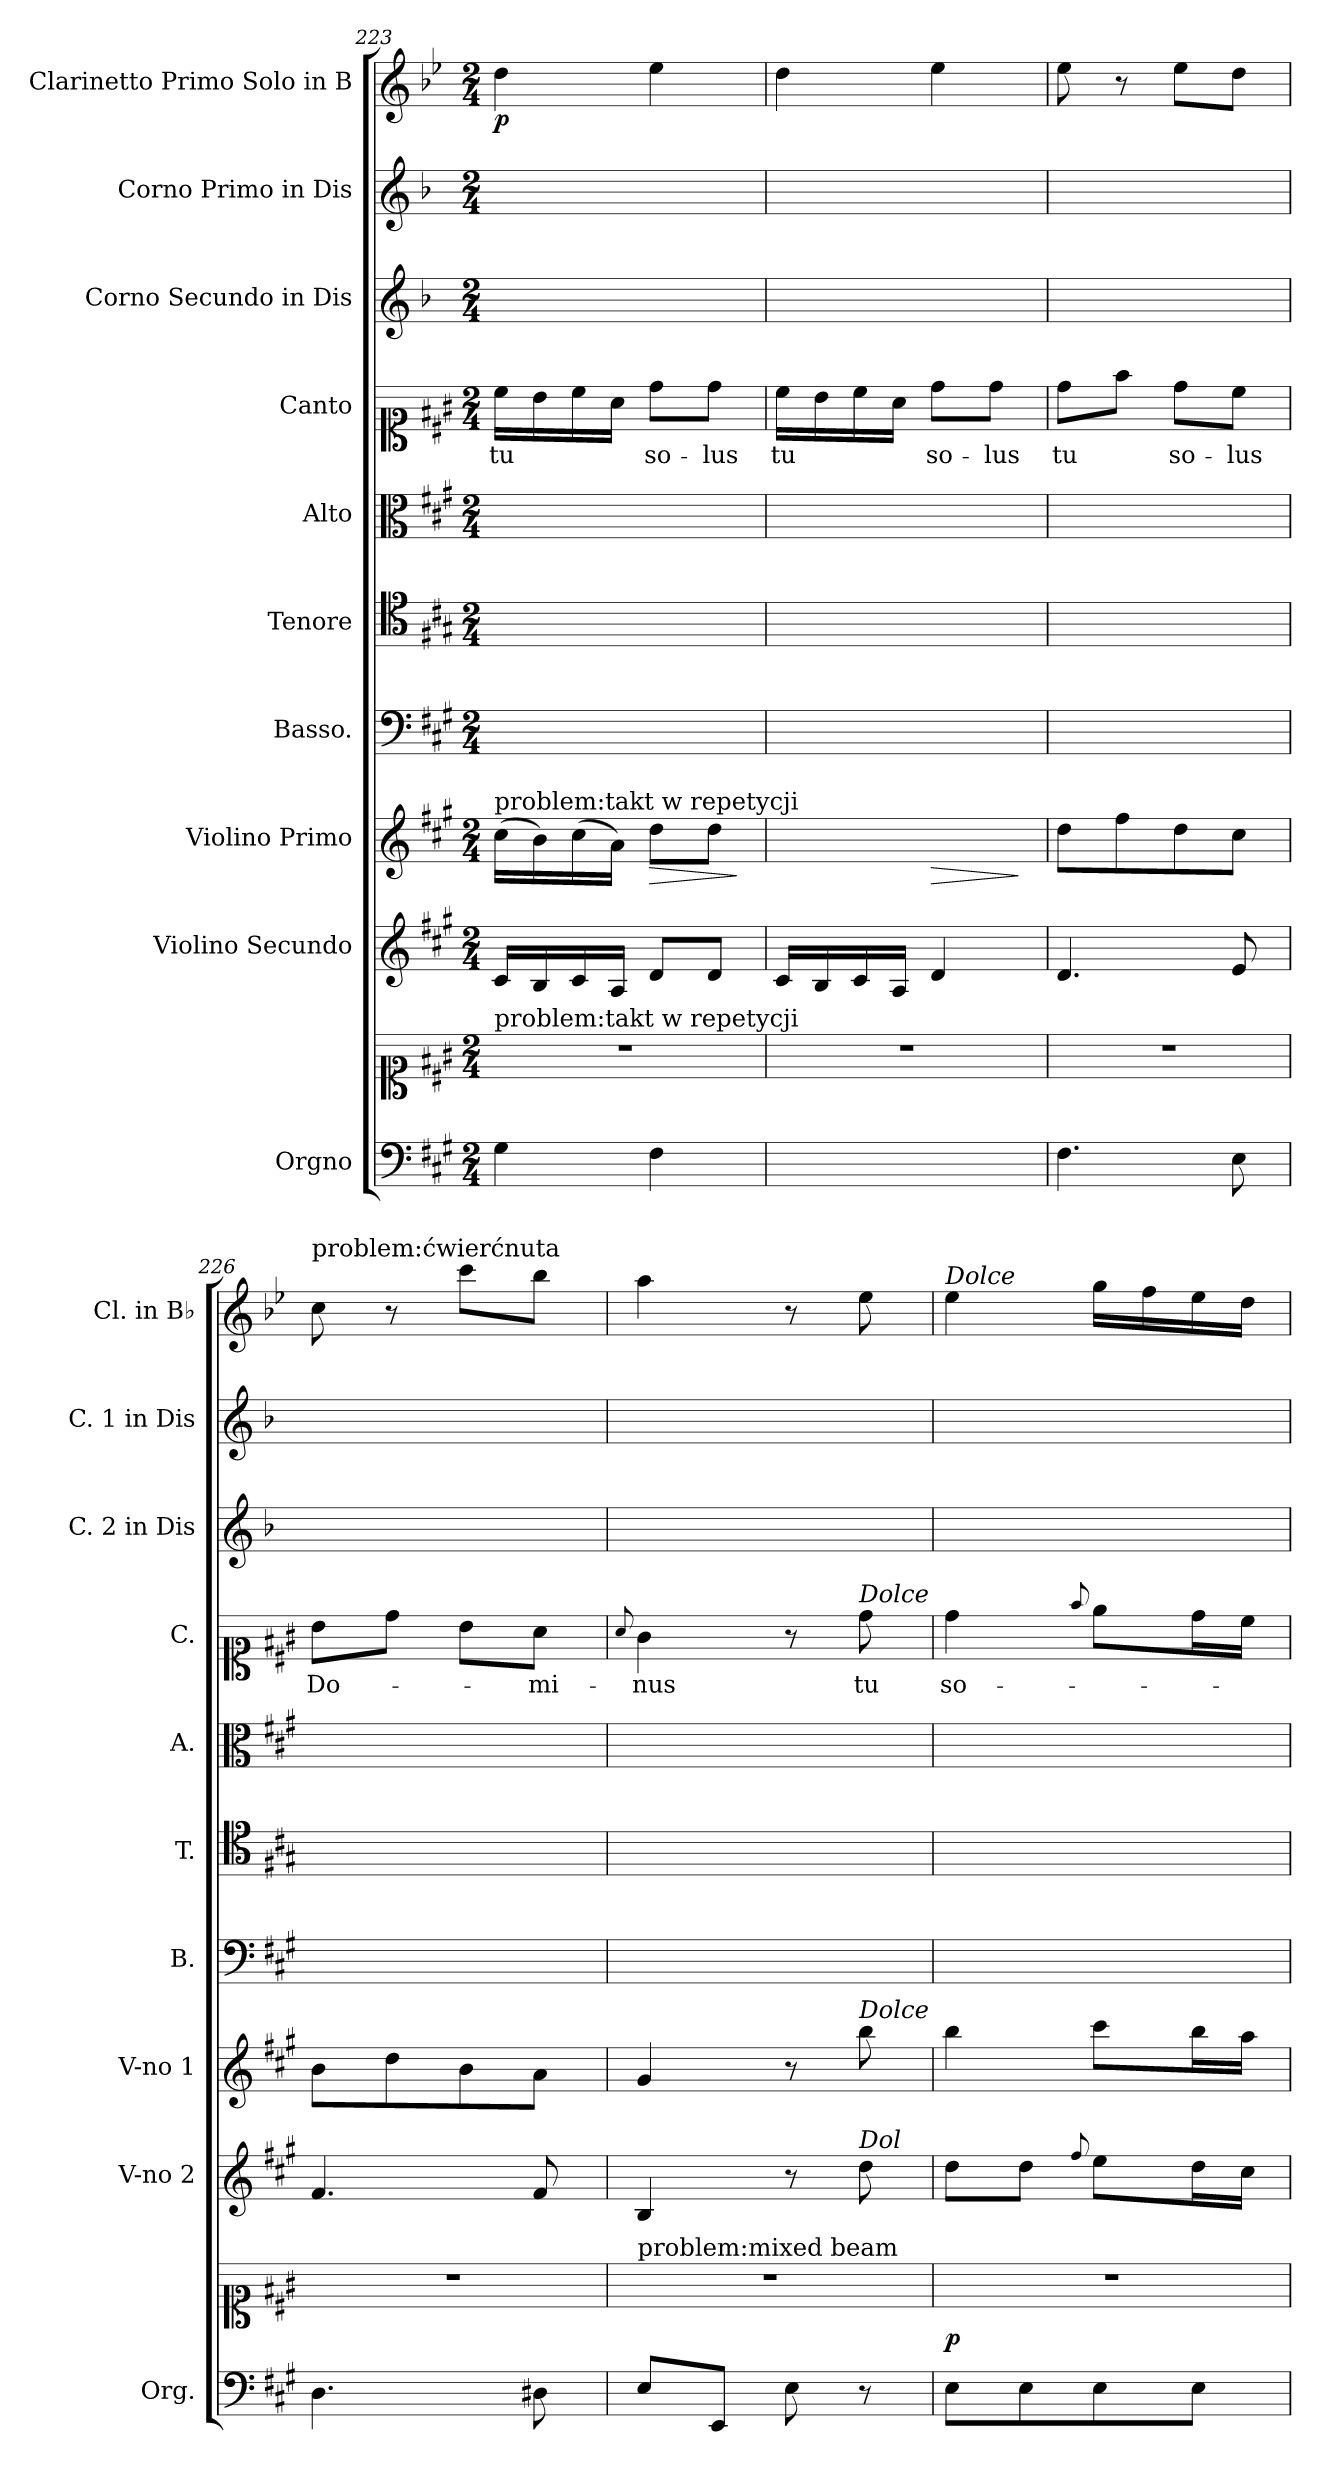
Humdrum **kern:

**kern	**kern	**dynam	**kern	**kern	**dynam	**kern	**kern	**kern	**kern	**text	**kern	**kern	**kern	**dynam
*part10	*part10	*part10	*part9	*part8	*part8	*part7	*part6	*part5	*part4	*part4	*part3	*part2	*part1	*part1
*staff11	*staff10	*staff10/11	*staff9	*staff8	*staff8	*staff7	*staff6	*staff5	*staff4	*staff4	*staff3	*staff2	*staff1	*staff1
*I"Orgno	*	*	*I"Violino Secundo	*I"Violino Primo	*	*I"Basso.	*I"Tenore	*I"Alto	*I"Canto	*	*I"Corno Secundo in Dis	*I"Corno Primo in Dis	*I"Clarinetto Primo Solo in B	*
*I'Org.	*	*	*I'V-no 2	*I'V-no 1	*	*I'B.	*I'T.	*I'A.	*I'C.	*	*I'C. 2 in Dis	*I'C. 1 in Dis	*I'Cl. in B♭	*
*clefF4	*clefC1	*	*clefG2	*clefG2	*	*clefF4	*clefC4	*clefC3	*clefC1	*	*clefG2	*clefG2	*clefG2	*
*	*	*	*	*	*	*	*	*	*	*	*ITrd5c8	*ITrd5c8	*ITrd1c1	*
*k[f#c#g#]	*k[f#c#g#]	*	*k[f#c#g#]	*k[f#c#g#]	*	*k[f#c#g#]	*k[f#c#g#]	*k[f#c#g#]	*k[f#c#g#]	*	*k[f#c#g#]	*k[f#c#g#]	*k[f#c#g#]	*
*M2/4	*M2/4	*	*M2/4	*M2/4	*	*M2/4	*M2/4	*M2/4	*M2/4	*	*M2/4	*M2/4	*M2/4	*
=223	=223	=223	=223	=223	=223	=223	=223	=223	=223	=223	=223	=223	=223	=223
!	!	!	!	!LO:TX:a:t=problem&colon;takt w repetycji	!	!	!	!	!	!	!	!	!	!
!	!LO:TX:a:t=problem&colon;takt w repetycji	!	!	!	!	!	!	!	!	!	!	!	!	!
4G#	2r	.	16c#LL	(16cc#LL	.	2ryy	2ryy	2ryy	16cc#LL	tu	2ryy	2ryy	4cc#	p
.	.	.	16B	16b)	.	.	.	.	16b	.	.	.	.	.
.	.	.	16c#	(16cc#	.	.	.	.	16cc#	.	.	.	.	.
.	.	.	16AJJ	16aJJ)	.	.	.	.	16aJJ	.	.	.	.	.
!	!	!	!	!	!LO:HP:b	!	!	!	!	!	!	!	!	!
4F#	.	.	8dL	8ddL	>	.	.	.	8ddL	so-	.	.	4dd	.
.	.	.	8dJ	8ddJ	.	.	.	.	8ddJ	-lus	.	.	.	.
.	.	.	.	.	]	.	.	.	.	.	.	.	.	.
=224	=224	=224	=224	=224	=224	=224	=224	=224	=224	=224	=224	=224	=224	=224
2ryy	2r	.	16c#LL	(16cc#LLyy	.	2ryy	2ryy	2ryy	16cc#LL	tu	2ryy	2ryy	4cc#	.
.	.	.	16B	16byy)	.	.	.	.	16b	.	.	.	.	.
.	.	.	16c#	(16cc#yy	.	.	.	.	16cc#	.	.	.	.	.
.	.	.	16AJJ	16aJJyy)	.	.	.	.	16aJJ	.	.	.	.	.
!	!	!	!	!	!LO:HP:b	!	!	!	!	!	!	!	!	!
.	.	.	4d	8ddLyy	>	.	.	.	8ddL	so-	.	.	4dd	.
.	.	.	.	8ddJyy	.	.	.	.	8ddJ	-lus	.	.	.	.
.	.	.	.	.	]	.	.	.	.	.	.	.	.	.
=225	=225	=225	=225	=225	=225	=225	=225	=225	=225	=225	=225	=225	=225	=225
4.F#	2r	.	4.d	8ddL	.	2ryy	2ryy	2ryy	8ddL	tu	2ryy	2ryy	8dd	.
.	.	.	.	8ff#	.	.	.	.	8ff#J	.	.	.	8r	.
.	.	.	.	8dd	.	.	.	.	8ddL	so-	.	.	8ddL	.
8E	.	.	8e	8cc#J	.	.	.	.	8cc#J	-lus	.	.	8cc#J	.
=226	=226	=226	=226	=226	=226	=226	=226	=226	=226	=226	=226	=226	=226	=226
!	!	!	!	!	!	!	!	!	!	!	!	!	!LO:TX:a:t=problem&colon;ćwierćnuta	!
4.D	2r	.	4.f#	8bL	.	2ryy	2ryy	2ryy	8bL	Do-	2ryy	2ryy	8b	.
.	.	.	.	8dd	.	.	.	.	8ddJ	.	.	.	8r	.
.	.	.	.	8b	.	.	.	.	8bL	.	.	.	8bbL	.
8D#X	.	.	8f#	8aJ	.	.	.	.	8aJ	-mi-	.	.	8aaJ	.
=227	=227	=227	=227	=227	=227	=227	=227	=227	=227	=227	=227	=227	=227	=227
.	.	.	.	.	.	.	.	.	8qqa/	.	.	.	.	.
!	!LO:TX:a:t=problem&colon;mixed beam	!	!	!	!	!	!	!	!	!	!	!	!	!
8EL	2r	.	4B	4g#	.	2ryy	2ryy	2ryy	4g#	-nus	2ryy	2ryy	4gg#	.
8EEJ	.	.	.	.	.	.	.	.	.	.	.	.	.	.
8E	.	.	8r	8r	.	.	.	.	8r	.	.	.	8r	.
!	!	!	!	!	!	!	!	!	!LO:TX:a:i:t=Dolce	!	!	!	!	!
!	!	!	!	!LO:TX:a:i:t=Dolce	!	!	!	!	!	!	!	!	!	!
!	!	!	!LO:TX:a:i:t=Dol	!	!	!	!	!	!	!	!	!	!	!
8r	.	.	8dd	8bb	.	.	.	.	8dd	tu	.	.	8dd	.
=228	=228	=228	=228	=228	=228	=228	=228	=228	=228	=228	=228	=228	=228	=228
!	!	!	!	!	!	!	!	!	!	!	!	!	!LO:TX:a:i:t=Dolce	!
8EL	2r	p	8ddL	4bb	.	2ryy	2ryy	2ryy	4dd	so-	2ryy	2ryy	4dd	.
8E	.	.	8ddJ	.	.	.	.	.	.	.	.	.	.	.
.	.	.	8qqff#/	.	.	.	.	.	8qqff#/	.	.	.	.	.
8E	.	.	8eeL	8ccc#L	.	.	.	.	8eeL	.	.	.	16ff#LL	.
.	.	.	.	.	.	.	.	.	.	.	.	.	16ee	.
8EJ	.	.	16ddL	16bbL	.	.	.	.	16ddL	.	.	.	16dd	.
.	.	.	16cc#JJ	16aaJJ	.	.	.	.	16cc#JJ	.	.	.	16cc#JJ	.
=	=	=	=	=	=	=	=	=	=	=	=	=	=	=
*-	*-	*-	*-	*-	*-	*-	*-	*-	*-	*-	*-	*-	*-	*-
